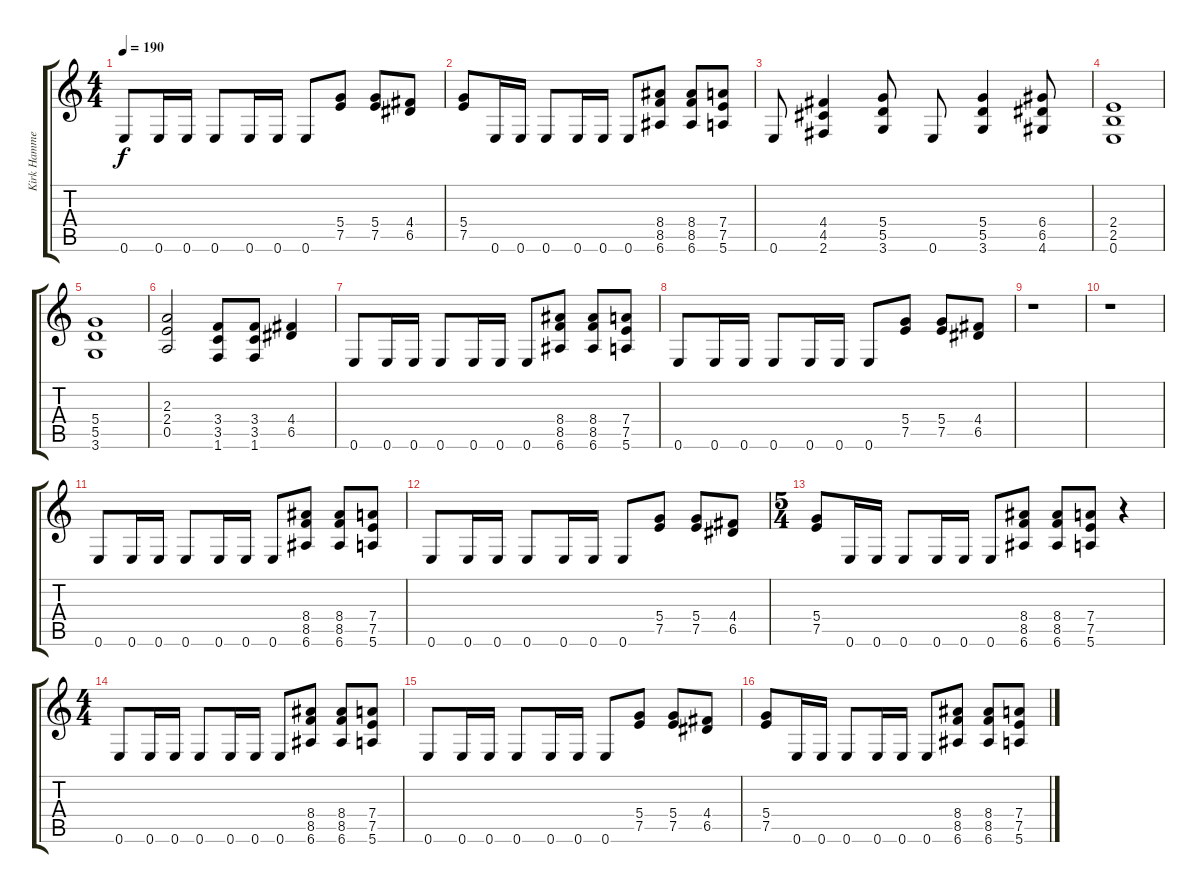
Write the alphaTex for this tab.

\track ("Kirk Hammett" "Kirk Hamme") {instrument overdrivenguitar}
\staff {score tabs}
\tuning (E4 B3 G3 D3 A2 E2) {hide}
\ts (4 4)
\tempo 190
\clef g2
\ks c
0.6.8{dy f} 0.6.16 0.6.16 0.6.8 0.6.16 0.6.16 0.6.8 (5.4 7.5).8 (5.4 7.5).8 (4.4 6.5).8 |
(5.4 7.5).8 0.6.16 0.6.16 0.6.8 0.6.16 0.6.16 0.6.8 (8.4 8.5 6.6).8 (8.4 8.5 6.6).8 (7.4 7.5 5.6).8 |
0.6.8 (4.4 4.5 2.6).4 (5.4 5.5 3.6).8 0.6.8 (5.4 5.5 3.6).4 (6.4 6.5 4.6).8 |
(2.4 2.5 0.6).1 |
(5.4 5.5 3.6).1 |
(2.3 2.4 0.5).2 (3.4 3.5 1.6).8 (3.4 3.5 1.6).8 (4.4 6.5).4 |
0.6.8 0.6.16 0.6.16 0.6.8 0.6.16 0.6.16 0.6.8 (8.4 8.5 6.6).8 (8.4 8.5 6.6).8 (7.4 7.5 5.6).8 |
0.6.8 0.6.16 0.6.16 0.6.8 0.6.16 0.6.16 0.6.8 (5.4 7.5).8 (5.4 7.5).8 (4.4 6.5).8 |
r.1 |
r.1 |
0.6.8 0.6.16 0.6.16 0.6.8 0.6.16 0.6.16 0.6.8 (8.4 8.5 6.6).8 (8.4 8.5 6.6).8 (7.4 7.5 5.6).8 |
0.6.8 0.6.16 0.6.16 0.6.8 0.6.16 0.6.16 0.6.8 (5.4 7.5).8 (5.4 7.5).8 (4.4 6.5).8 |
\ts (5 4)
(5.4 7.5).8 0.6.16 0.6.16 0.6.8 0.6.16 0.6.16 0.6.8 (8.4 8.5 6.6).8 (8.4 8.5 6.6).8 (7.4 7.5 5.6).8 r.4 |
\ts (4 4)
0.6.8 0.6.16 0.6.16 0.6.8 0.6.16 0.6.16 0.6.8 (8.4 8.5 6.6).8 (8.4 8.5 6.6).8 (7.4 7.5 5.6).8 |
0.6.8 0.6.16 0.6.16 0.6.8 0.6.16 0.6.16 0.6.8 (5.4 7.5).8 (5.4 7.5).8 (4.4 6.5).8 |
(5.4 7.5).8 0.6.16 0.6.16 0.6.8 0.6.16 0.6.16 0.6.8 (8.4 8.5 6.6).8 (8.4 8.5 6.6).8 (7.4 7.5 5.6).8
